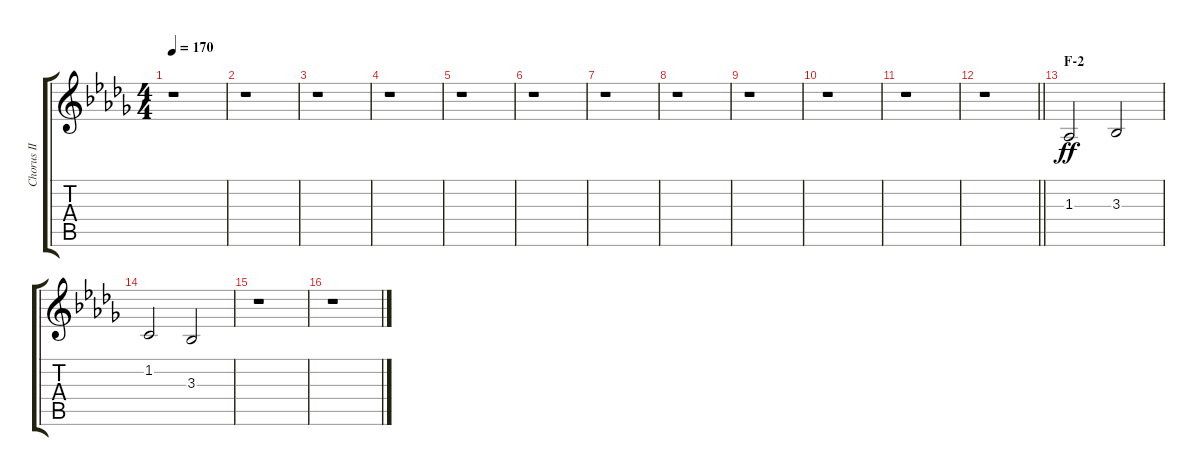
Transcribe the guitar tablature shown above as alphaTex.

\track ("Chorus II" "Chorus II") {instrument voiceoohs}
\staff {score tabs}
\tuning (E4 B3 G3 D3 A2 E2) {hide}
\ts (4 4)
\tempo 170
\clef g2
\ks db
r.1{dy ff} |
r.1 |
r.1 |
r.1 |
r.1 |
r.1 |
r.1 |
r.1 |
r.1 |
r.1 |
r.1 |
\barLineRight lightlight
r.1 |
\section ("" "F-2")
1.3.2 3.3.2 |
1.2.2 3.3.2 |
r.1 |
r.1
